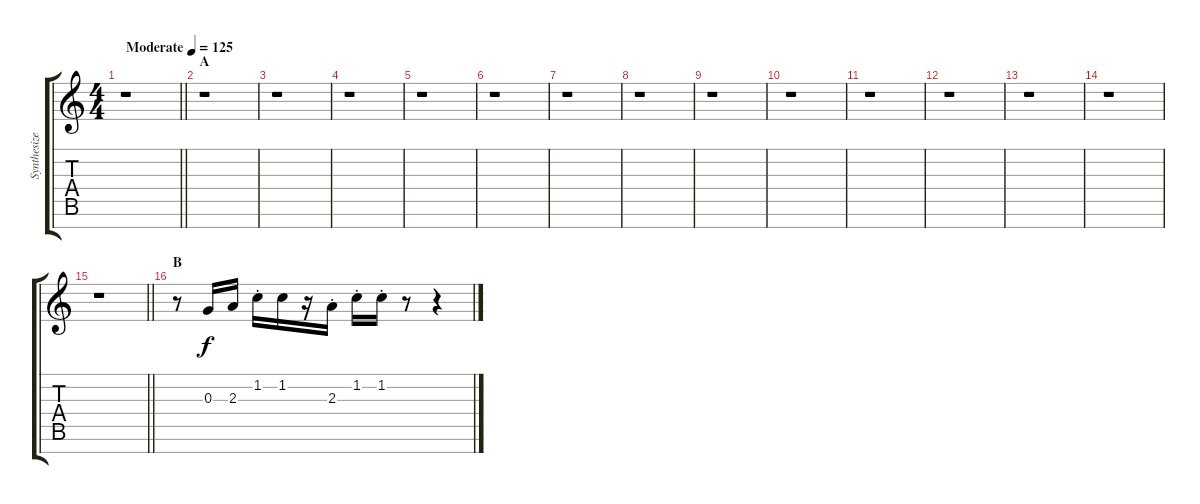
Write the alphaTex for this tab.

\track ("Synthesizer IV" "Synthesize") {instrument synthbrass1}
\staff {score tabs}
\tuning (E5 B4 G4 D4 A3 E3 B2) {hide}
\ts (4 4)
\tempo (125 "Moderate")
\clef g2
\barLineRight lightlight
\ks c
r.1{dy f instrument synthbrass1} |
\section ("" "A")
r.1 |
r.1 |
r.1 |
r.1 |
r.1 |
r.1 |
r.1 |
r.1 |
r.1 |
r.1 |
r.1 |
r.1 |
r.1 |
\barLineRight lightlight
r.1 |
\section ("" "B")
r.8 0.3.16 2.3.16 1.2{st}.16 1.2.16 r.16 2.3{st}.16 1.2{st}.16 1.2{st}.16 r.8 r.4
